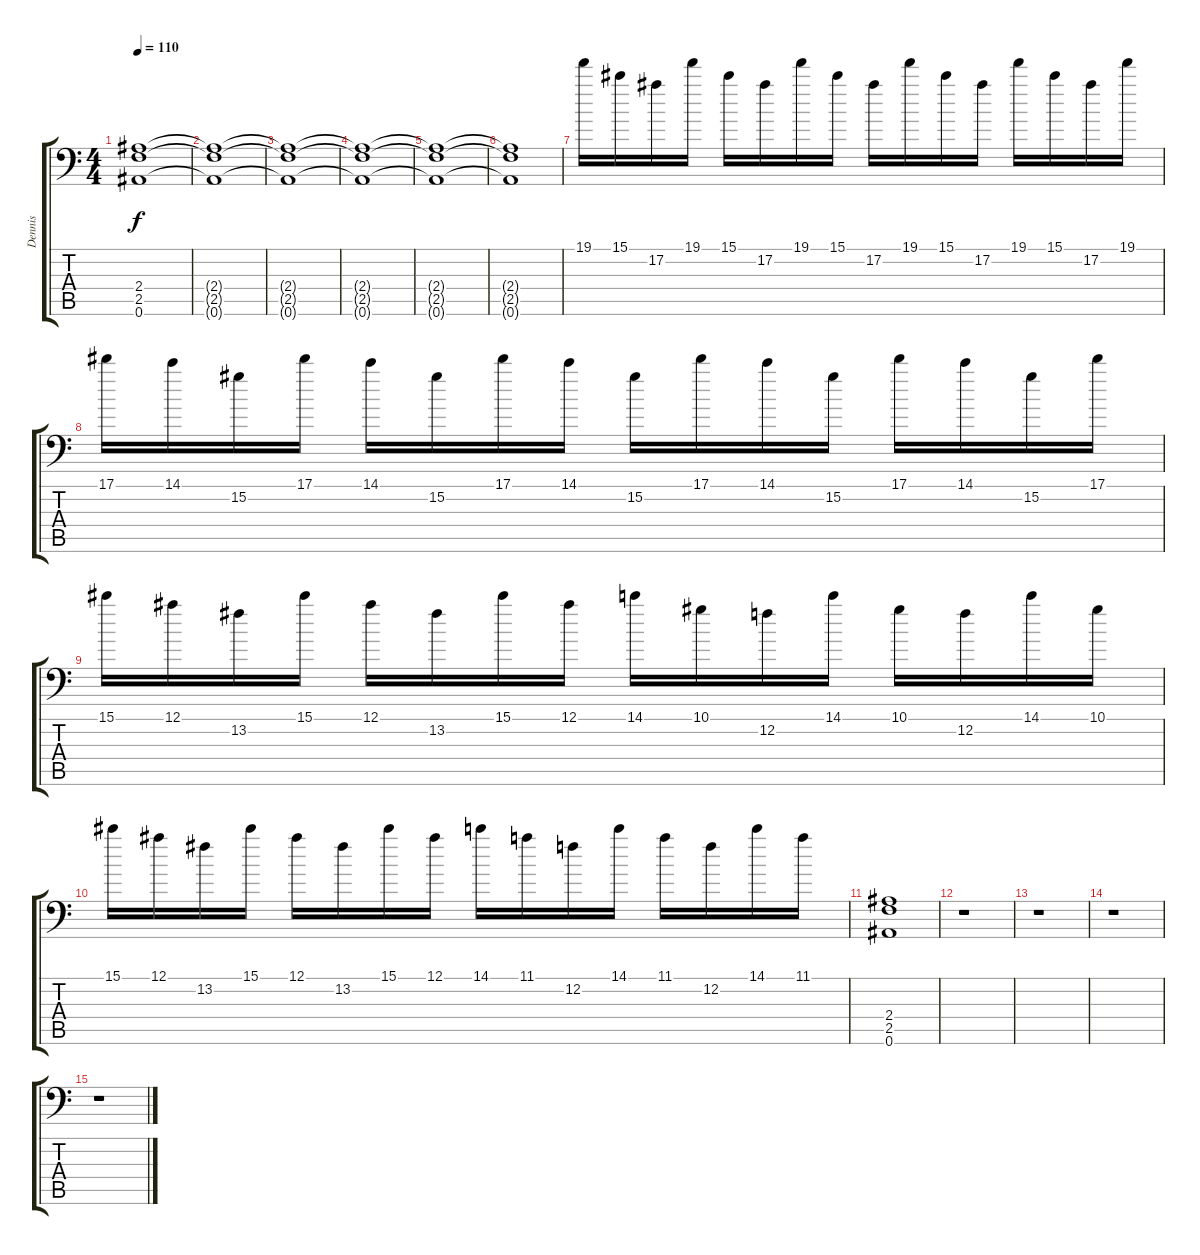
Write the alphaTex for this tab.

\track ("Dennis" "Dennis") {instrument distortionguitar}
\staff {score tabs}
\tuning (Bb3 F3 Db3 Ab2 Eb2 Bb1) {hide}
\ts (4 4)
\tempo 110
\clef f4
\ks c
(2.4 2.5 0.6).1{dy f} |
(2.4{t} 2.5{t} 0.6{t}).1 |
(2.4{t} 2.5{t} 0.6{t}).1 |
(2.4{t} 2.5{t} 0.6{t}).1 |
(2.4{t} 2.5{t} 0.6{t}).1 |
(2.4{t} 2.5{t} 0.6{t}).1 |
19.1.16 15.1.16 17.2.16 19.1.16 15.1.16 17.2.16 19.1.16 15.1.16 17.2.16 19.1.16 15.1.16 17.2.16 19.1.16 15.1.16 17.2.16 19.1.16 |
17.1.16 14.1.16 15.2.16 17.1.16 14.1.16 15.2.16 17.1.16 14.1.16 15.2.16 17.1.16 14.1.16 15.2.16 17.1.16 14.1.16 15.2.16 17.1.16 |
15.1.16 12.1.16 13.2.16 15.1.16 12.1.16 13.2.16 15.1.16 12.1.16 14.1.16 10.1.16 12.2.16 14.1.16 10.1.16 12.2.16 14.1.16 10.1.16 |
15.1.16 12.1.16 13.2.16 15.1.16 12.1.16 13.2.16 15.1.16 12.1.16 14.1.16 11.1.16 12.2.16 14.1.16 11.1.16 12.2.16 14.1.16 11.1.16 |
(2.4 2.5 0.6).1 |
r.1 |
r.1 |
r.1 |
r.1
